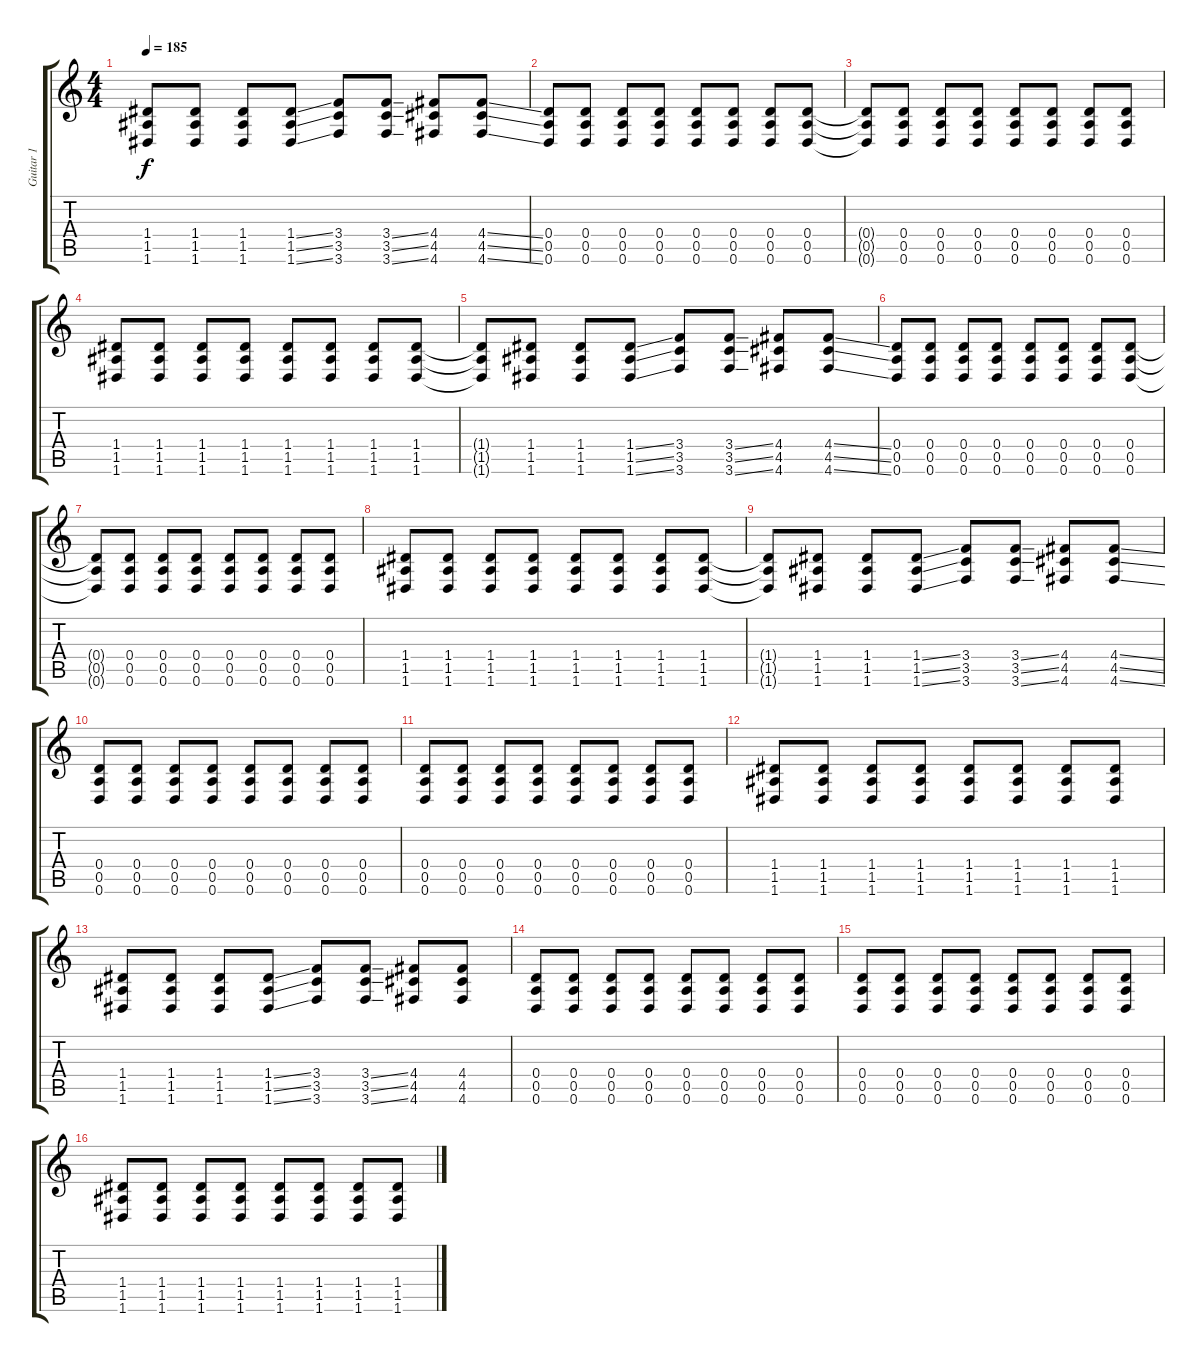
\track ("Guitar 1" "Guitar 1") {instrument distortionguitar}
\staff {score tabs}
\tuning (E4 B3 G3 D3 A2 D2) {hide}
\ts (4 4)
\tempo 185
\clef g2
\ks c
(1.4{t} 1.5{t} 1.6{t}).8{dy f} (1.4 1.5 1.6).8 (1.4 1.5 1.6).8 (1.4{ss} 1.5{ss} 1.6{ss}).8 (3.4 3.5 3.6).8 (3.4{ss} 3.5{ss} 3.6{ss}).8 (4.4 4.5 4.6).8 (4.4{ss} 4.5{ss} 4.6{ss}).8 |
(0.4 0.5 0.6).8 (0.4 0.5 0.6).8 (0.4 0.5 0.6).8 (0.4 0.5 0.6).8 (0.4 0.5 0.6).8 (0.4 0.5 0.6).8 (0.4 0.5 0.6).8 (0.4 0.5 0.6).8 |
(0.4{t} 0.5{t} 0.6{t}).8 (0.4 0.5 0.6).8 (0.4 0.5 0.6).8 (0.4 0.5 0.6).8 (0.4 0.5 0.6).8 (0.4 0.5 0.6).8 (0.4 0.5 0.6).8 (0.4 0.5 0.6).8 |
(1.4 1.5 1.6).8 (1.4 1.5 1.6).8 (1.4 1.5 1.6).8 (1.4 1.5 1.6).8 (1.4 1.5 1.6).8 (1.4 1.5 1.6).8 (1.4 1.5 1.6).8 (1.4 1.5 1.6).8 |
(1.4{t} 1.5{t} 1.6{t}).8 (1.4 1.5 1.6).8 (1.4 1.5 1.6).8 (1.4{ss} 1.5{ss} 1.6{ss}).8 (3.4 3.5 3.6).8 (3.4{ss} 3.5{ss} 3.6{ss}).8 (4.4 4.5 4.6).8 (4.4{ss} 4.5{ss} 4.6{ss}).8 |
(0.4 0.5 0.6).8 (0.4 0.5 0.6).8 (0.4 0.5 0.6).8 (0.4 0.5 0.6).8 (0.4 0.5 0.6).8 (0.4 0.5 0.6).8 (0.4 0.5 0.6).8 (0.4 0.5 0.6).8 |
(0.4{t} 0.5{t} 0.6{t}).8 (0.4 0.5 0.6).8 (0.4 0.5 0.6).8 (0.4 0.5 0.6).8 (0.4 0.5 0.6).8 (0.4 0.5 0.6).8 (0.4 0.5 0.6).8 (0.4 0.5 0.6).8 |
(1.4 1.5 1.6).8 (1.4 1.5 1.6).8 (1.4 1.5 1.6).8 (1.4 1.5 1.6).8 (1.4 1.5 1.6).8 (1.4 1.5 1.6).8 (1.4 1.5 1.6).8 (1.4 1.5 1.6).8 |
(1.4{t} 1.5{t} 1.6{t}).8 (1.4 1.5 1.6).8 (1.4 1.5 1.6).8 (1.4{ss} 1.5{ss} 1.6{ss}).8 (3.4 3.5 3.6).8 (3.4{ss} 3.5{ss} 3.6{ss}).8 (4.4 4.5 4.6).8 (4.4{ss} 4.5{ss} 4.6{ss}).8 |
(0.4 0.5 0.6).8{volume 13 balance 0 instrument distortionguitar} (0.4 0.5 0.6).8 (0.4 0.5 0.6).8 (0.4 0.5 0.6).8 (0.4 0.5 0.6).8 (0.4 0.5 0.6).8 (0.4 0.5 0.6).8 (0.4 0.5 0.6).8 |
(0.4 0.5 0.6).8 (0.4 0.5 0.6).8 (0.4 0.5 0.6).8 (0.4 0.5 0.6).8 (0.4 0.5 0.6).8 (0.4 0.5 0.6).8 (0.4 0.5 0.6).8 (0.4 0.5 0.6).8 |
(1.4 1.5 1.6).8 (1.4 1.5 1.6).8 (1.4 1.5 1.6).8 (1.4 1.5 1.6).8 (1.4 1.5 1.6).8 (1.4 1.5 1.6).8 (1.4 1.5 1.6).8 (1.4 1.5 1.6).8 |
(1.4 1.5 1.6).8 (1.4 1.5 1.6).8 (1.4 1.5 1.6).8 (1.4{ss} 1.5{ss} 1.6{ss}).8 (3.4 3.5 3.6).8 (3.4{ss} 3.5{ss} 3.6{ss}).8 (4.4 4.5 4.6).8 (4.4 4.5 4.6).8 |
(0.4 0.5 0.6).8 (0.4 0.5 0.6).8 (0.4 0.5 0.6).8 (0.4 0.5 0.6).8 (0.4 0.5 0.6).8 (0.4 0.5 0.6).8 (0.4 0.5 0.6).8 (0.4 0.5 0.6).8 |
(0.4 0.5 0.6).8 (0.4 0.5 0.6).8 (0.4 0.5 0.6).8 (0.4 0.5 0.6).8 (0.4 0.5 0.6).8 (0.4 0.5 0.6).8 (0.4 0.5 0.6).8 (0.4 0.5 0.6).8 |
(1.4 1.5 1.6).8 (1.4 1.5 1.6).8 (1.4 1.5 1.6).8 (1.4 1.5 1.6).8 (1.4 1.5 1.6).8 (1.4 1.5 1.6).8 (1.4 1.5 1.6).8 (1.4 1.5 1.6).8
